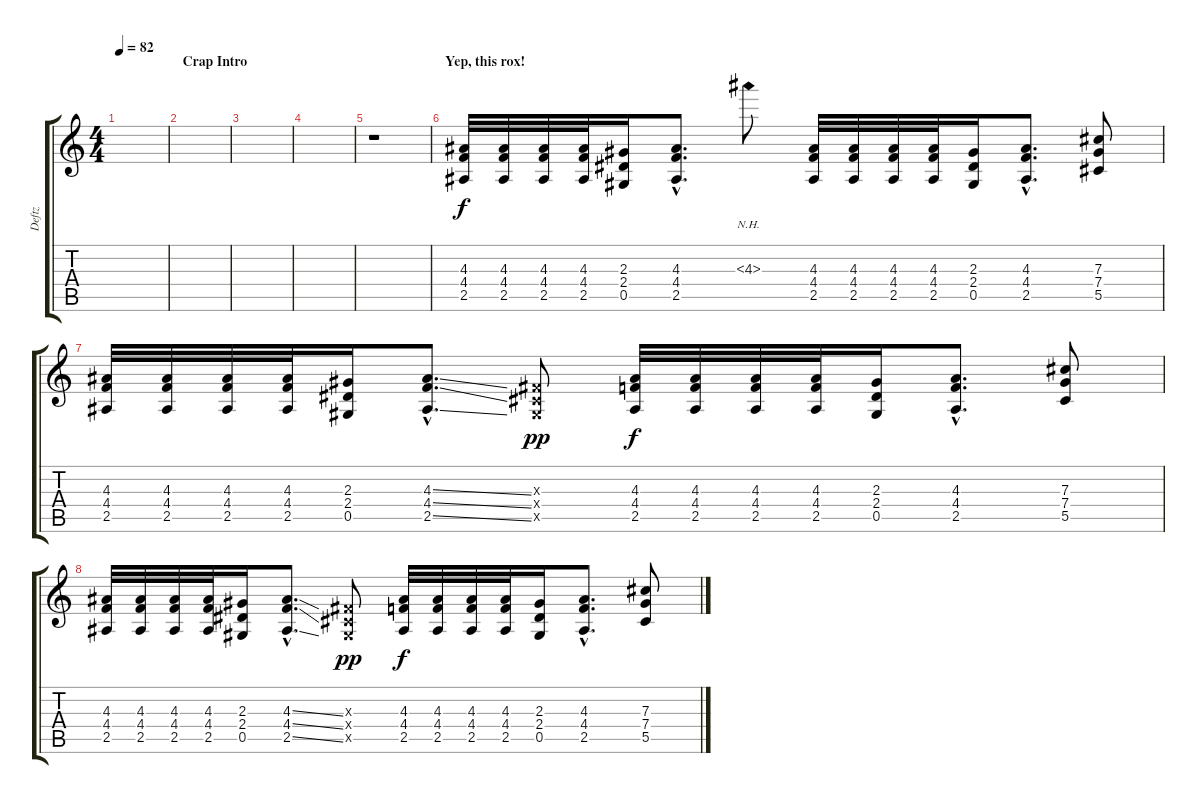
\track ("Deftz" "Deftz") {instrument distortionguitar}
\staff {score tabs}
\tuning (Eb4 Bb3 Gb3 Db3 Ab2 Eb2) {hide}
\ts (4 4)
\tempo 82
\clef g2
\ks c
|
\section ("" "Crap Intro")
|
|
|
r.1 |
\section ("" "Yep, this rox!")
(4.3 4.4 2.5).32 (4.3 4.4 2.5).32 (4.3 4.4 2.5).32 (4.3 4.4 2.5).32 (2.3 2.4 0.5).16 (4.3{hac} 4.4{hac} 2.5{hac}).8{d} 4.3{nh}.8 (4.3 4.4 2.5).32 (4.3 4.4 2.5).32 (4.3 4.4 2.5).32 (4.3 4.4 2.5).32 (2.3 2.4 0.5).16 (4.3{hac} 4.4{hac} 2.5{hac}).8{d} (7.3 7.4 5.5).8 |
(4.3 4.4 2.5).32 (4.3 4.4 2.5).32 (4.3 4.4 2.5).32 (4.3 4.4 2.5).32 (2.3 2.4 0.5).16 (4.3{ss hac} 4.4{ss hac} 2.5{ss hac}).8{d} (0.3{x} 0.4{x} 0.5{x}).8{dy pp} (4.3 4.4 2.5).32{dy f} (4.3 4.4 2.5).32 (4.3 4.4 2.5).32 (4.3 4.4 2.5).32 (2.3 2.4 0.5).16 (4.3{hac} 4.4{hac} 2.5{hac}).8{d} (7.3 7.4 5.5).8 |
(4.3 4.4 2.5).32 (4.3 4.4 2.5).32 (4.3 4.4 2.5).32 (4.3 4.4 2.5).32 (2.3 2.4 0.5).16 (4.3{ss hac} 4.4{ss hac} 2.5{ss hac}).8{d} (0.3{x} 0.4{x} 0.5{x}).8{dy pp} (4.3 4.4 2.5).32{dy f} (4.3 4.4 2.5).32 (4.3 4.4 2.5).32 (4.3 4.4 2.5).32 (2.3 2.4 0.5).16 (4.3{hac} 4.4{hac} 2.5{hac}).8{d} (7.3 7.4 5.5).8
